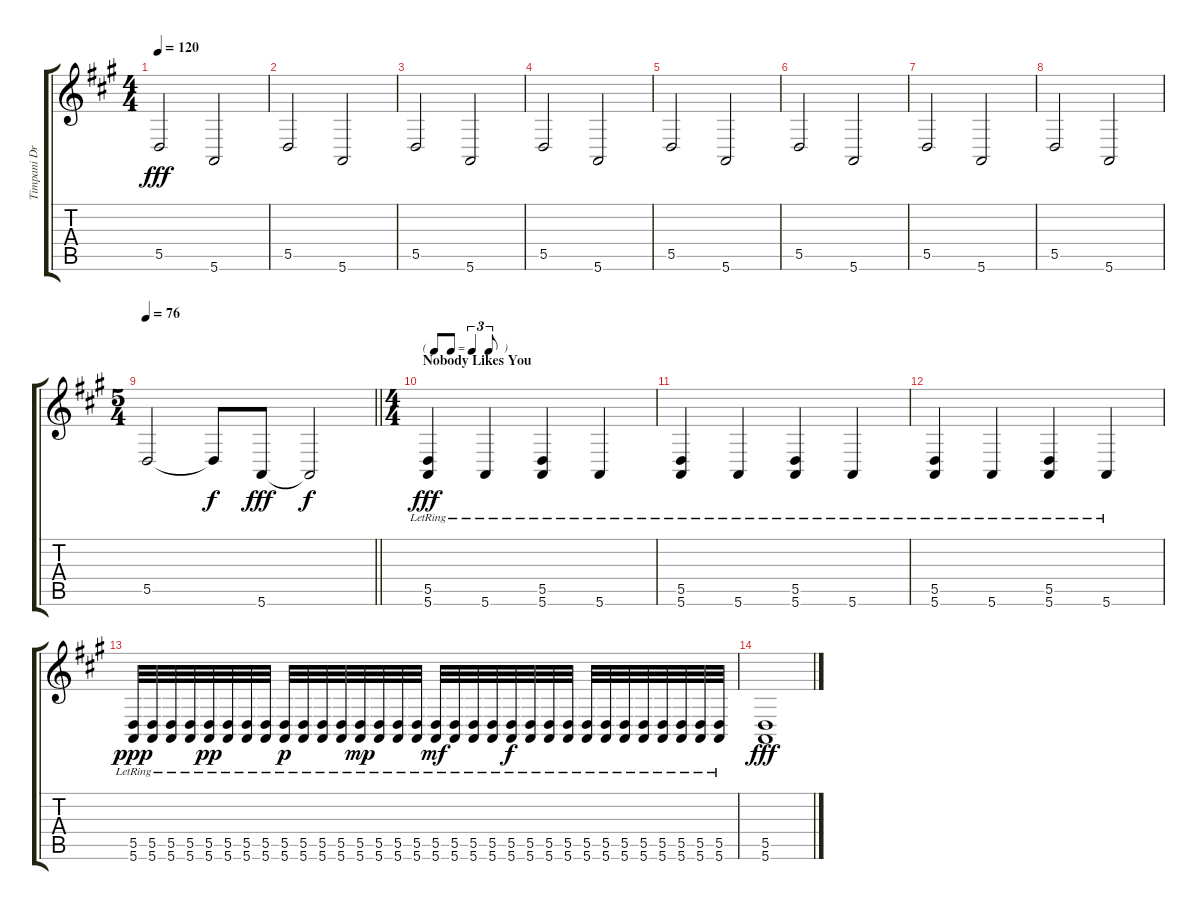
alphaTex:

\track ("Timpani Drums" "Timpani Dr") {instrument timpani}
\staff {score tabs}
\tuning (E4 B3 G3 D3 A2 E2) {hide}
\ts (4 4)
\tempo 120
\clef g2
\ks a
5.5.2{dy fff} 5.6.2 |
5.5.2 5.6.2 |
5.5.2 5.6.2 |
5.5.2 5.6.2 |
5.5.2 5.6.2 |
5.5.2 5.6.2 |
5.5.2 5.6.2 |
5.5.2 5.6.2 |
\ts (5 4)
\tempo 76
\barLineRight lightlight
5.5.2 5.5{t}.8{dy f} 5.6.8{dy fff} 5.6{t}.2{dy f} |
\ts (4 4)
\tf triplet8th
\section ("" "Nobody Likes You")
(5.5{lr} 5.6{lr}).4{dy fff} 5.6{lr}.4 (5.5{lr} 5.6{lr}).4 5.6{lr}.4 |
(5.5{lr} 5.6{lr}).4 5.6{lr}.4 (5.5{lr} 5.6{lr}).4 5.6{lr}.4 |
(5.5{lr} 5.6{lr}).4 5.6{lr}.4 (5.5{lr} 5.6{lr}).4 5.6{lr}.4 |
(5.5{lr} 5.6{lr}).32{dy ppp} (5.5{lr} 5.6{lr}).32 (5.5{lr} 5.6{lr}).32 (5.5{lr} 5.6{lr}).32 (5.5{lr} 5.6{lr}).32{dy pp} (5.5{lr} 5.6{lr}).32 (5.5{lr} 5.6{lr}).32 (5.5{lr} 5.6{lr}).32 (5.5{lr} 5.6{lr}).32{dy p} (5.5{lr} 5.6{lr}).32 (5.5{lr} 5.6{lr}).32 (5.5{lr} 5.6{lr}).32 (5.5{lr} 5.6{lr}).32{dy mp} (5.5{lr} 5.6{lr}).32 (5.5{lr} 5.6{lr}).32 (5.5{lr} 5.6{lr}).32 (5.5{lr} 5.6{lr}).32{dy mf} (5.5{lr} 5.6{lr}).32 (5.5{lr} 5.6{lr}).32 (5.5{lr} 5.6{lr}).32 (5.5{lr} 5.6{lr}).32{dy f} (5.5{lr} 5.6{lr}).32 (5.5{lr} 5.6{lr}).32 (5.5{lr} 5.6{lr}).32 (5.5{lr} 5.6{lr}).32 (5.5{lr} 5.6{lr}).32 (5.5{lr} 5.6{lr}).32 (5.5{lr} 5.6{lr}).32 (5.5{lr} 5.6{lr}).32 (5.5{lr} 5.6{lr}).32 (5.5{lr} 5.6{lr}).32 (5.5{lr} 5.6{lr}).32 |
(5.5 5.6).1{dy fff}
